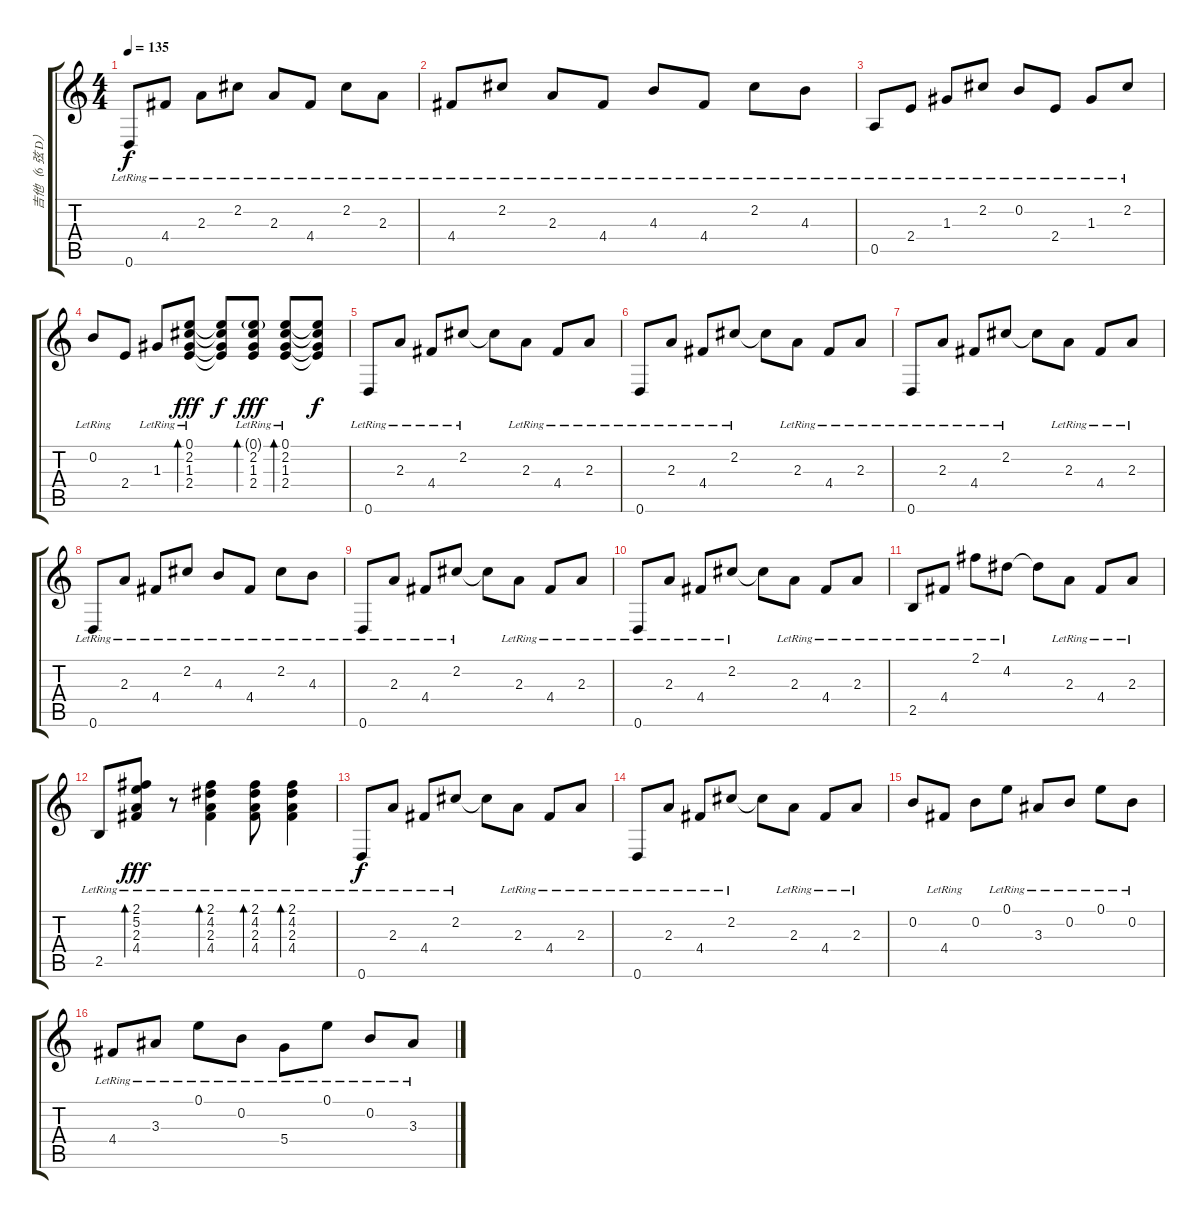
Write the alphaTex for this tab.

\track ("吉他（6 弦 D）" "吉他（6 弦 D）") {instrument electricguitarjazz}
\staff {score tabs}
\tuning (E4 B3 G3 D3 A2 D2) {hide}
\ts (4 4)
\tempo 135
\clef g2
\ks c
0.6{lr}.8{dy f} 4.4{lr}.8 2.3{lr}.8 2.2{lr}.8 2.3{lr}.8 4.4{lr}.8 2.2{lr}.8 2.3{lr}.8 |
4.4{lr}.8 2.2{lr}.8 2.3{lr}.8 4.4{lr}.8 4.3{lr}.8 4.4{lr}.8 2.2{lr}.8 4.3{lr}.8 |
0.5{lr}.8 2.4{lr}.8 1.3{lr}.8 2.2{lr}.8 0.2{lr}.8 2.4{lr}.8 1.3{lr}.8 2.2{lr}.8 |
0.2{lr}.8 2.4.8 1.3{lr}.8 (0.1{lr} 2.2{lr} 1.3{lr} 2.4{lr}).8{bd 60 dy fff} (0.1{t} 2.2{t} 1.3{t} 2.4{t}).8{dy f} (0.1{g} 2.2 1.3 2.4{lr}).8{bd 60 dy fff} (0.1{lr} 2.2 1.3{lr} 2.4{lr}).8{bd 60} (0.1{t} 2.2{t} 1.3{t} 2.4{t}).8{dy f} |
0.6{lr}.8 2.3{lr}.8 4.4{lr}.8 2.2{lr}.8 2.2{t}.8 2.3{lr}.8 4.4{lr}.8 2.3{lr}.8 |
0.6{lr}.8 2.3{lr}.8 4.4{lr}.8 2.2{lr}.8 2.2{t}.8 2.3{lr}.8 4.4{lr}.8 2.3{lr}.8 |
0.6{lr}.8 2.3{lr}.8 4.4{lr}.8 2.2{lr}.8 2.2{t}.8 2.3{lr}.8 4.4{lr}.8 2.3{lr}.8 |
0.6{lr}.8 2.3{lr}.8 4.4{lr}.8 2.2{lr}.8 4.3{lr}.8 4.4{lr}.8 2.2{lr}.8 4.3{lr}.8 |
0.6{lr}.8 2.3{lr}.8 4.4{lr}.8 2.2{lr}.8 2.2{t}.8 2.3{lr}.8 4.4{lr}.8 2.3{lr}.8 |
0.6{lr}.8 2.3{lr}.8 4.4{lr}.8 2.2{lr}.8 2.2{t}.8 2.3{lr}.8 4.4{lr}.8 2.3{lr}.8 |
2.5{lr}.8 4.4{lr}.8 2.1{lr}.8 4.2{lr}.8 4.2{t}.8 2.3{lr}.8 4.4{lr}.8 2.3{lr}.8 |
2.5{lr}.8 (2.1{lr} 5.2{lr} 2.3{lr} 4.4{lr}).8{bd 60 dy fff} r.8 (2.1{lr} 4.2{lr} 2.3{lr} 4.4{lr}).4{bd 60} (2.1{lr} 4.2{lr} 2.3{lr} 4.4{lr}).8{bd 60} (2.1{lr} 4.2{lr} 2.3{lr} 4.4{lr}).4{bd 60} |
0.6{lr}.8{dy f} 2.3{lr}.8 4.4{lr}.8 2.2{lr}.8 2.2{t}.8 2.3{lr}.8 4.4{lr}.8 2.3{lr}.8 |
0.6{lr}.8 2.3{lr}.8 4.4{lr}.8 2.2{lr}.8 2.2{t}.8 2.3{lr}.8 4.4{lr}.8 2.3{lr}.8 |
0.2.8 4.4{lr}.8 0.2.8 0.1{lr}.8 3.3{lr}.8 0.2{lr}.8 0.1{lr}.8 0.2{lr}.8 |
4.4{lr}.8 3.3{lr}.8 0.1{lr}.8 0.2{lr}.8 5.4{lr}.8 0.1{lr}.8 0.2{lr}.8 3.3{lr}.8
